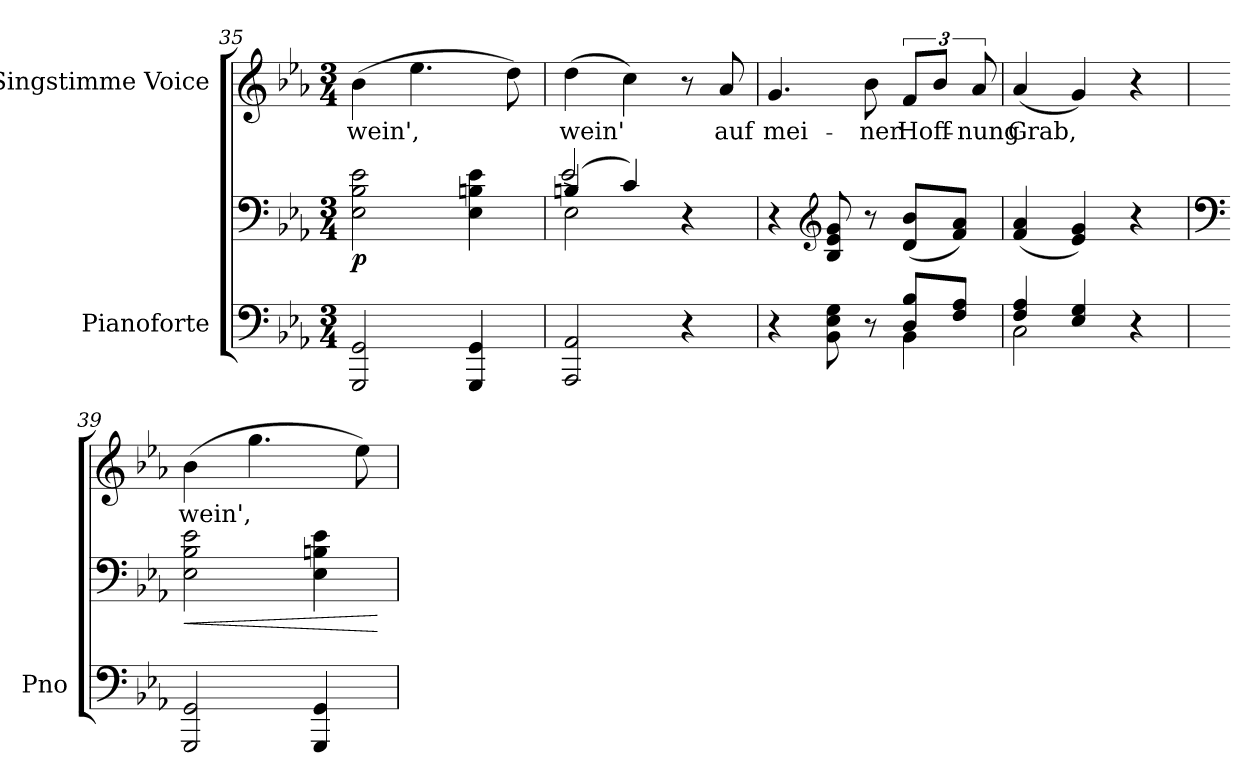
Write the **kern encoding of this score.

**kern	**kern	**dynam	**kern	**text
*part2	*part2	*part2	*part1	*part1
*staff3	*staff2	*staff2/3	*staff1	*staff1
*I"Pianoforte	*	*	*I"Singstimme Voice	*
*I'Pno	*	*	*	*
*clefF4	*clefF4	*	*clefG2	*
*k[b-e-a-]	*k[b-e-a-]	*	*k[b-e-a-]	*
*M3/4	*M3/4	*	*M3/4	*
=35	=35	=35	=35	=35
!	!	!LO:DY:b	!	!
2GGG/ 2GG/	2E-\ 2B-\ 2e-\	p	(4b-\	wein',
.	.	.	4.ee-\	.
4GGG/ 4GG/	4E-\ 4Bn\ 4e-\	.	.	.
.	.	.	8dd\)	.
=36	=36	=36	=36	=36
*	*^	*	*	*
*	*	*^	*	*	*
2AAA-/ 2AA-/	(4Bn/	2e-/	2E-^\	.	(4dd\	wein'
.	4c/)	.	.	.	4cc\)	.
4r	4r	4ryy	4ryy	.	8r	.
.	.	.	.	.	8a-/	auf
*	*v	*v	*v	*	*	*
=37	=37	=37	=37	=37
*^	*	*	*	*
4r	2ryy	4r	.	4.g/	mei-
*	*	*clefG2	*	*	*
8BB-\ 8E-\ 8G\	.	8B-/ 8e-/ 8g/	.	.	.
8r	.	8r	.	8b-\	-ner
8D/ 8B-/L	4BB-\	(8d/ 8b-/L	.	12f/L	Hoff-
.	.	.	.	12b-/J	.
8F/ 8A-/J	.	8f/ 8a-/J)	.	.	.
.	.	.	.	12a-/	-nung
=38	=38	=38	=38	=38	=38
4F/ 4A-/	2C\	(4f/ 4a-/	.	(4a-/	Grab,
4E-/ 4G/	.	4e-/ 4g/)	.	4g/)	.
4r	4ryy	4r	.	4r	.
*v	*v	*	*	*	*
=39	=39	=39	=39	=39
*	*clefF4	*	*	*
*^	*	*	*	*
!	!	!	!LO:HP:b	!	!
*v	*v	*	*	*	*
2GGG/ 2GG/	2E-\ 2B-\ 2e-\	<	(4b-\	wein',
.	.	.	4.gg\	.
4GGG/ 4GG/	4E-\ 4Bn\ 4e-\	.	.	.
.	.	.	8ee-\)	.
.	.	[	.	.
=	=	=	=	=
*-	*-	*-	*-	*-
